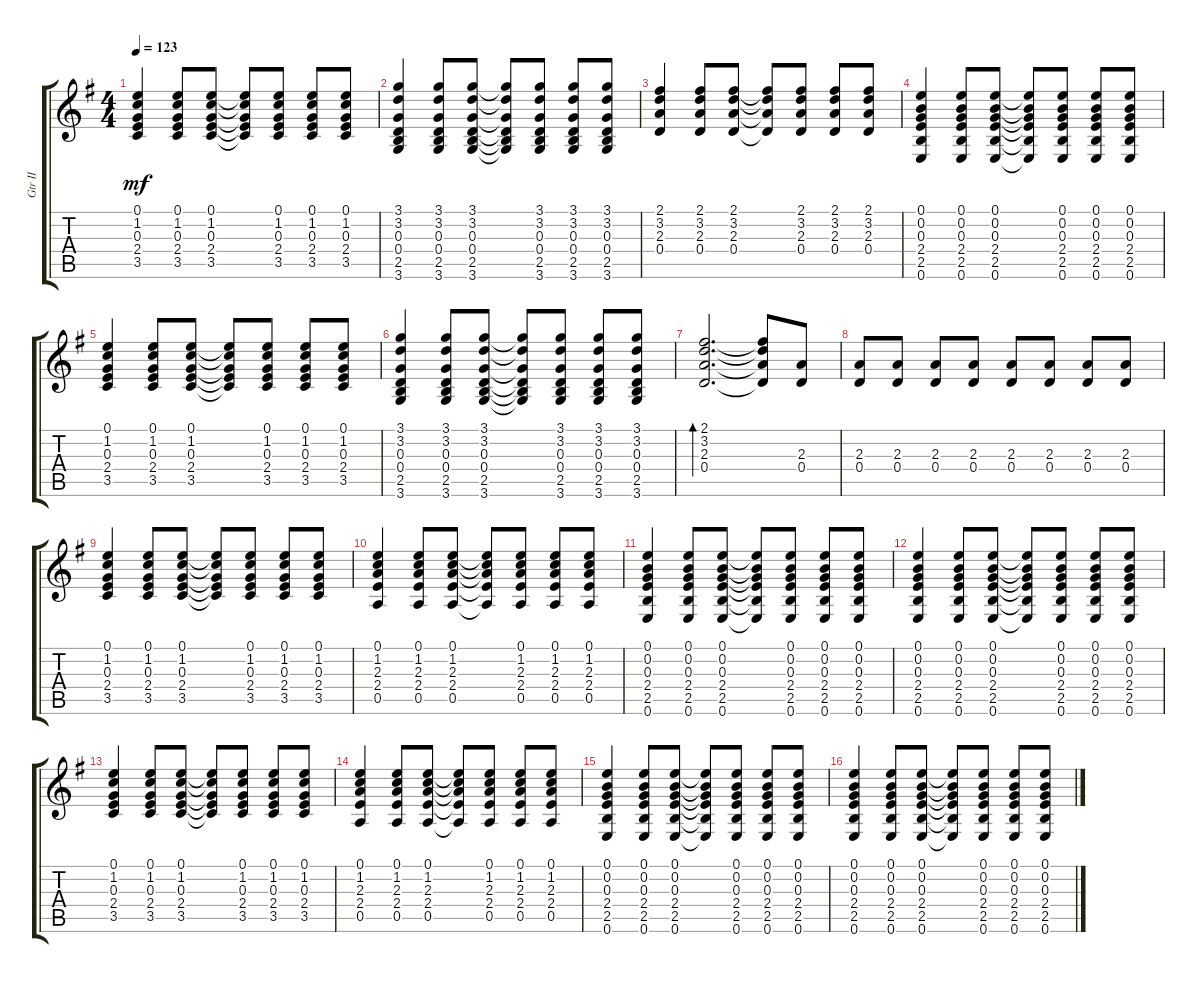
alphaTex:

\track ("Gtr II" "Gtr II") {instrument acousticguitarsteel}
\staff {score tabs}
\tuning (E4 B3 G3 D3 A2 E2) {hide}
\ts (4 4)
\tempo 123
\clef g2
\ks eminor
(0.1 1.2 0.3 2.4 3.5).4{dy mf} (0.1 1.2 0.3 2.4 3.5).8 (0.1 1.2 0.3 2.4 3.5).8 (0.1{t} 1.2{t} 0.3{t} 2.4{t} 3.5{t}).8 (0.1 1.2 0.3 2.4 3.5).8 (0.1 1.2 0.3 2.4 3.5).8 (0.1 1.2 0.3 2.4 3.5).8 |
(3.1 3.2 0.3 0.4 2.5 3.6).4 (3.1 3.2 0.3 0.4 2.5 3.6).8 (3.1 3.2 0.3 0.4 2.5 3.6).8 (3.1{t} 3.2{t} 0.3{t} 0.4{t} 2.5{t} 3.6{t}).8 (3.1 3.2 0.3 0.4 2.5 3.6).8 (3.1 3.2 0.3 0.4 2.5 3.6).8 (3.1 3.2 0.3 0.4 2.5 3.6).8 |
(2.1 3.2 2.3 0.4).4 (2.1 3.2 2.3 0.4).8 (2.1 3.2 2.3 0.4).8 (2.1{t} 3.2{t} 2.3{t} 0.4{t}).8 (2.1 3.2 2.3 0.4).8 (2.1 3.2 2.3 0.4).8 (2.1 3.2 2.3 0.4).8 |
(0.1 0.2 0.3 2.4 2.5 0.6).4 (0.1 0.2 0.3 2.4 2.5 0.6).8 (0.1 0.2 0.3 2.4 2.5 0.6).8 (0.1{t} 0.2{t} 0.3{t} 2.4{t} 2.5{t} 0.6{t}).8 (0.1 0.2 0.3 2.4 2.5 0.6).8 (0.1 0.2 0.3 2.4 2.5 0.6).8 (0.1 0.2 0.3 2.4 2.5 0.6).8 |
(0.1 1.2 0.3 2.4 3.5).4 (0.1 1.2 0.3 2.4 3.5).8 (0.1 1.2 0.3 2.4 3.5).8 (0.1{t} 1.2{t} 0.3{t} 2.4{t} 3.5{t}).8 (0.1 1.2 0.3 2.4 3.5).8 (0.1 1.2 0.3 2.4 3.5).8 (0.1 1.2 0.3 2.4 3.5).8 |
(3.1 3.2 0.3 0.4 2.5 3.6).4 (3.1 3.2 0.3 0.4 2.5 3.6).8 (3.1 3.2 0.3 0.4 2.5 3.6).8 (3.1{t} 3.2{t} 0.3{t} 0.4{t} 2.5{t} 3.6{t}).8 (3.1 3.2 0.3 0.4 2.5 3.6).8 (3.1 3.2 0.3 0.4 2.5 3.6).8 (3.1 3.2 0.3 0.4 2.5 3.6).8 |
(2.1 3.2 2.3 0.4).2{d bd 120} (2.1{t} 3.2{t} 2.3{t} 0.4{t}).8 (2.3 0.4).8 |
(2.3 0.4).8 (2.3 0.4).8 (2.3 0.4).8 (2.3 0.4).8 (2.3 0.4).8 (2.3 0.4).8 (2.3 0.4).8 (2.3 0.4).8 |
(0.1 1.2 0.3 2.4 3.5).4 (0.1 1.2 0.3 2.4 3.5).8 (0.1 1.2 0.3 2.4 3.5).8 (0.1{t} 1.2{t} 0.3{t} 2.4{t} 3.5{t}).8 (0.1 1.2 0.3 2.4 3.5).8 (0.1 1.2 0.3 2.4 3.5).8 (0.1 1.2 0.3 2.4 3.5).8 |
(0.1 1.2 2.3 2.4 0.5).4 (0.1 1.2 2.3 2.4 0.5).8 (0.1 1.2 2.3 2.4 0.5).8 (0.1{t} 1.2{t} 2.3{t} 2.4{t} 0.5{t}).8 (0.1 1.2 2.3 2.4 0.5).8 (0.1 1.2 2.3 2.4 0.5).8 (0.1 1.2 2.3 2.4 0.5).8 |
(0.1 0.2 0.3 2.4 2.5 0.6).4 (0.1 0.2 0.3 2.4 2.5 0.6).8 (0.1 0.2 0.3 2.4 2.5 0.6).8 (0.1{t} 0.2{t} 0.3{t} 2.4{t} 2.5{t} 0.6{t}).8 (0.1 0.2 0.3 2.4 2.5 0.6).8 (0.1 0.2 0.3 2.4 2.5 0.6).8 (0.1 0.2 0.3 2.4 2.5 0.6).8 |
(0.1 0.2 0.3 2.4 2.5 0.6).4 (0.1 0.2 0.3 2.4 2.5 0.6).8 (0.1 0.2 0.3 2.4 2.5 0.6).8 (0.1{t} 0.2{t} 0.3{t} 2.4{t} 2.5{t} 0.6{t}).8 (0.1 0.2 0.3 2.4 2.5 0.6).8 (0.1 0.2 0.3 2.4 2.5 0.6).8 (0.1 0.2 0.3 2.4 2.5 0.6).8 |
(0.1 1.2 0.3 2.4 3.5).4 (0.1 1.2 0.3 2.4 3.5).8 (0.1 1.2 0.3 2.4 3.5).8 (0.1{t} 1.2{t} 0.3{t} 2.4{t} 3.5{t}).8 (0.1 1.2 0.3 2.4 3.5).8 (0.1 1.2 0.3 2.4 3.5).8 (0.1 1.2 0.3 2.4 3.5).8 |
(0.1 1.2 2.3 2.4 0.5).4 (0.1 1.2 2.3 2.4 0.5).8 (0.1 1.2 2.3 2.4 0.5).8 (0.1{t} 1.2{t} 2.3{t} 2.4{t} 0.5{t}).8 (0.1 1.2 2.3 2.4 0.5).8 (0.1 1.2 2.3 2.4 0.5).8 (0.1 1.2 2.3 2.4 0.5).8 |
(0.1 0.2 0.3 2.4 2.5 0.6).4 (0.1 0.2 0.3 2.4 2.5 0.6).8 (0.1 0.2 0.3 2.4 2.5 0.6).8 (0.1{t} 0.2{t} 0.3{t} 2.4{t} 2.5{t} 0.6{t}).8 (0.1 0.2 0.3 2.4 2.5 0.6).8 (0.1 0.2 0.3 2.4 2.5 0.6).8 (0.1 0.2 0.3 2.4 2.5 0.6).8 |
(0.1 0.2 0.3 2.4 2.5 0.6).4 (0.1 0.2 0.3 2.4 2.5 0.6).8 (0.1 0.2 0.3 2.4 2.5 0.6).8 (0.1{t} 0.2{t} 0.3{t} 2.4{t} 2.5{t} 0.6{t}).8 (0.1 0.2 0.3 2.4 2.5 0.6).8 (0.1 0.2 0.3 2.4 2.5 0.6).8 (0.1 0.2 0.3 2.4 2.5 0.6).8
